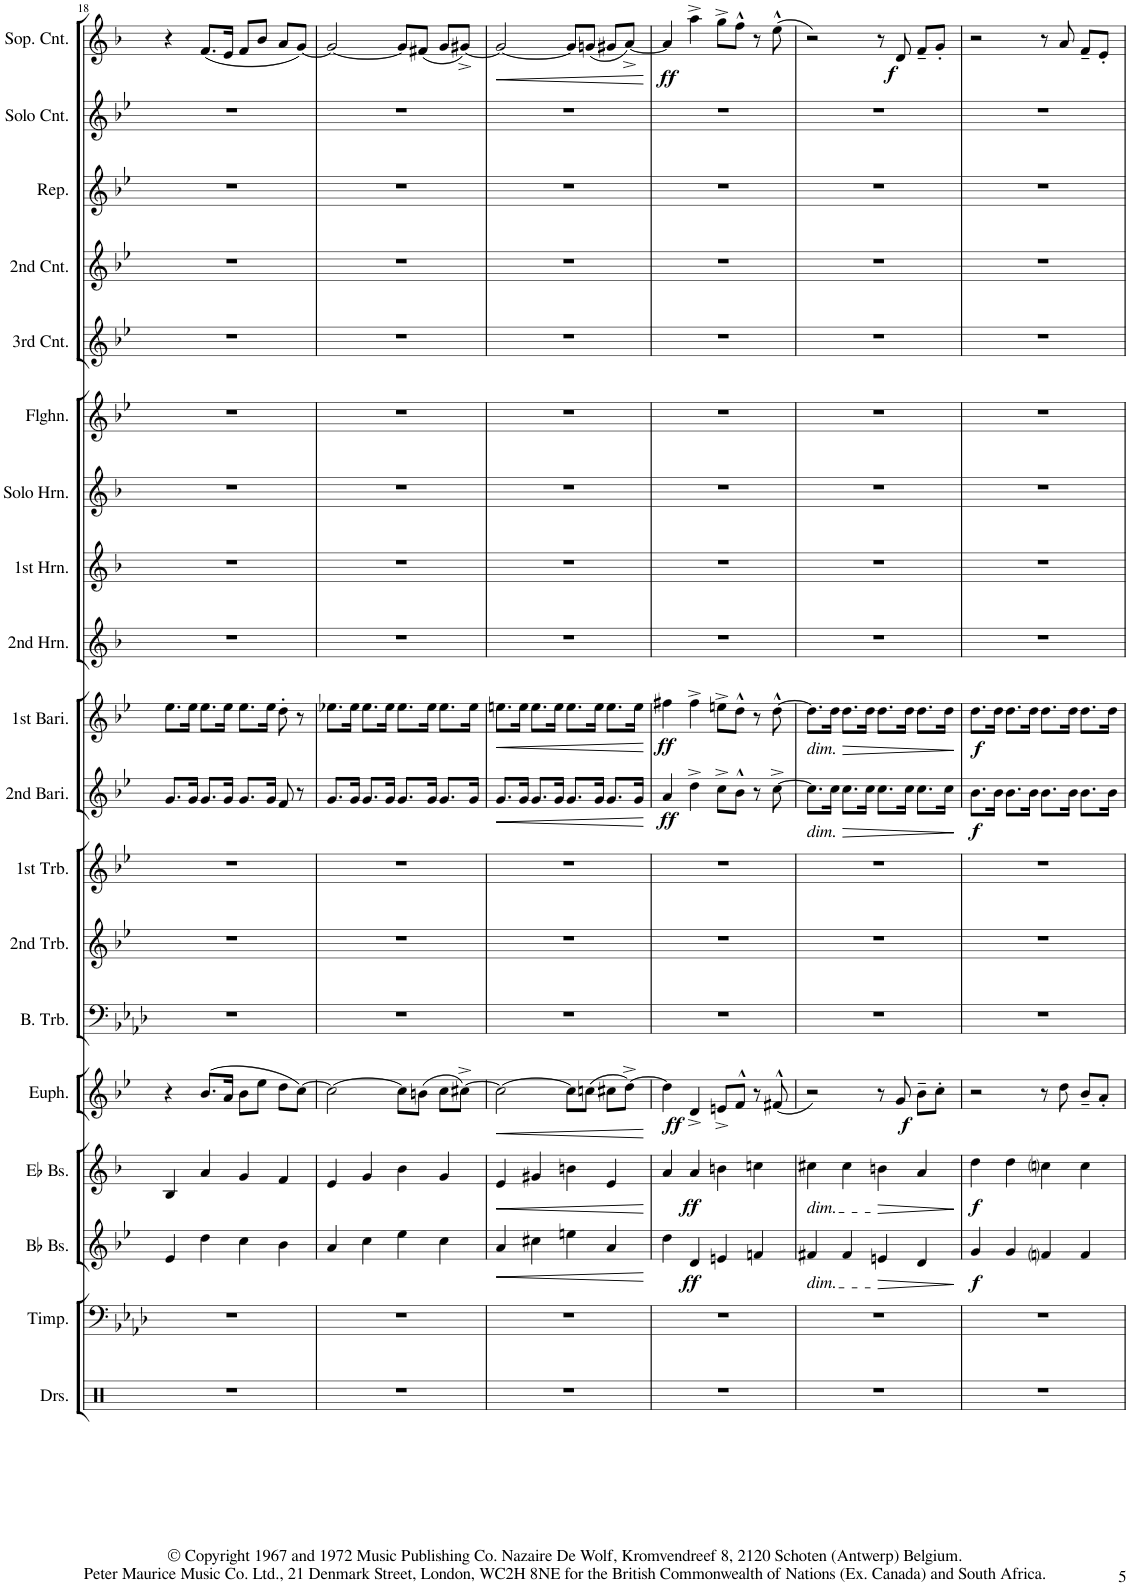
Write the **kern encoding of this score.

**kern	**kern	**kern	**dynam	**kern	**dynam	**kern	**dynam	**kern	**kern	**kern	**kern	**dynam	**kern	**dynam	**kern	**kern	**kern	**kern	**kern	**kern	**kern	**kern	**kern	**dynam
*part19	*part18	*part17	*part17	*part16	*part16	*part15	*part15	*part14	*part13	*part12	*part11	*part11	*part10	*part10	*part9	*part8	*part7	*part6	*part5	*part4	*part3	*part2	*part1	*part1
*staff19	*staff18	*staff17	*staff17	*staff16	*staff16	*staff15	*staff15	*staff14	*staff13	*staff12	*staff11	*staff11	*staff10	*staff10	*staff9	*staff8	*staff7	*staff6	*staff5	*staff4	*staff3	*staff2	*staff1	*staff1
*I"Drumset	*I"Timpani	*I"Bb Bass	*	*I"Eb Bass	*	*I"Euphonium	*	*I"Bass Trombone	*I"2nd Trombone	*I"1st Trombone	*I"2nd Baritone	*	*I"1st Baritone	*	*I"2nd Horn	*I"1st Horn	*I"Solo Horn	*I"Flugelhorn	*I"3rd Cornet	*I"2nd Cornet	*I"Repiano	*I"Solo Cornet	*I"Soprano Cornet	*
*I'Drs.	*I'Timp.	*I'Bb Bs.	*	*I'Eb Bs.	*	*I'Euph.	*	*I'B. Trb.	*I'2nd Trb.	*I'1st Trb.	*I'2nd Bari.	*	*I'1st Bari.	*	*I'2nd Hrn.	*I'1st Hrn.	*I'Solo Hrn.	*I'Flghn.	*I'3rd Cnt.	*I'2nd Cnt.	*I'Rep.	*I'Solo Cnt.	*I'Sop. Cnt.	*
!!LO:PB:g=z
*clefX	*clefF4	*clefG2	*	*clefG2	*	*clefG2	*	*clefF4	*clefG2	*clefG2	*clefG2	*	*clefG2	*	*clefG2	*clefG2	*clefG2	*clefG2	*clefG2	*clefG2	*clefG2	*clefG2	*clefG2	*
*	*	*Trd15c26	*	*Trd12c21	*	*Trd8c14	*	*Trd7c12	*Trd1c2	*Trd1c2	*Trd1c2	*	*Trd1c2	*	*Trd5c9	*Trd5c9	*Trd5c9	*Trd1c2	*Trd1c2	*Trd1c2	*Trd1c2	*Trd1c2	*Trd-2c-3	*
*k[]	*k[b-e-a-d-]	*k[b-e-]	*	*k[b-]	*	*k[b-e-]	*	*k[b-e-a-d-]	*k[b-e-]	*k[b-e-]	*k[b-e-]	*	*k[b-e-]	*	*k[b-]	*k[b-]	*k[b-]	*k[b-e-]	*k[b-e-]	*k[b-e-]	*k[b-e-]	*k[b-e-]	*k[b-]	*
*M2/2	*M2/2	*M2/2	*	*M2/2	*	*M2/2	*	*M2/2	*M2/2	*M2/2	*M2/2	*	*M2/2	*	*M2/2	*M2/2	*M2/2	*M2/2	*M2/2	*M2/2	*M2/2	*M2/2	*M2/2	*
*met(c|)	*met(c|)	*met(c|)	*	*met(c|)	*	*met(c|)	*	*met(c|)	*met(c|)	*met(c|)	*met(c|)	*	*met(c|)	*	*met(c|)	*met(c|)	*met(c|)	*met(c|)	*met(c|)	*met(c|)	*met(c|)	*met(c|)	*met(c|)	*
=18	=18	=18	=18	=18	=18	=18	=18	=18	=18	=18	=18	=18	=18	=18	=18	=18	=18	=18	=18	=18	=18	=18	=18	=18
1r	1r	4e-/	.	4B-/	.	4r	.	1r	1r	1r	8.g/L	.	8.ee-\L	.	1r	1r	1r	1r	1r	1r	1r	1r	4r	.
.	.	.	.	.	.	.	.	.	.	.	16g/Jk	.	16ee-\Jk	.	.	.	.	.	.	.	.	.	.	.
.	.	4dd\	.	4a/	.	(8.b-/L	.	.	.	.	8.g/L	.	8.ee-\L	.	.	.	.	.	.	.	.	.	(8.f/L	.
.	.	.	.	.	.	16a/Jk	.	.	.	.	16g/Jk	.	16ee-\Jk	.	.	.	.	.	.	.	.	.	16e/Jk	.
.	.	4cc\	.	4g/	.	8b-\L	.	.	.	.	8.g/L	.	8.ee-\L	.	.	.	.	.	.	.	.	.	8f/L	.
.	.	.	.	.	.	8ee-\J	.	.	.	.	.	.	.	.	.	.	.	.	.	.	.	.	8b-/J	.
.	.	.	.	.	.	.	.	.	.	.	16g/Jk	.	16ee-\Jk	.	.	.	.	.	.	.	.	.	.	.
.	.	4b-\	.	4f/	.	8dd\L	.	.	.	.	8f/	.	8dd'\	.	.	.	.	.	.	.	.	.	8a/L	.
.	.	.	.	.	.	[8cc\J)	.	.	.	.	8r	.	8r	.	.	.	.	.	.	.	.	.	[8g/J)	.
=19	=19	=19	=19	=19	=19	=19	=19	=19	=19	=19	=19	=19	=19	=19	=19	=19	=19	=19	=19	=19	=19	=19	=19	=19
1r	1r	4a/	.	4e/	.	2cc\_	.	1r	1r	1r	8.g/L	.	8.ee-X\L	.	1r	1r	1r	1r	1r	1r	1r	1r	2g/_	.
.	.	.	.	.	.	.	.	.	.	.	16g/Jk	.	16ee-\Jk	.	.	.	.	.	.	.	.	.	.	.
.	.	4cc\	.	4g/	.	.	.	.	.	.	8.g/L	.	8.ee-\L	.	.	.	.	.	.	.	.	.	.	.
.	.	.	.	.	.	.	.	.	.	.	16g/Jk	.	16ee-\Jk	.	.	.	.	.	.	.	.	.	.	.
.	.	4ee-\	.	4b-\	.	8cc\L]	.	.	.	.	8.g/L	.	8.ee-\L	.	.	.	.	.	.	.	.	.	8g/L]	.
.	.	.	.	.	.	(8bn\J	.	.	.	.	.	.	.	.	.	.	.	.	.	.	.	.	(8f#X/J	.
.	.	.	.	.	.	.	.	.	.	.	16g/Jk	.	16ee-\Jk	.	.	.	.	.	.	.	.	.	.	.
.	.	4cc\	.	4g/	.	8cc\L	.	.	.	.	8.g/L	.	8.ee-\L	.	.	.	.	.	.	.	.	.	8g/L	.
.	.	.	.	.	.	[8cc#X^\J)	.	.	.	.	.	.	.	.	.	.	.	.	.	.	.	.	[8g#X^/J)	.
.	.	.	.	.	.	.	.	.	.	.	16g/Jk	.	16ee-\Jk	.	.	.	.	.	.	.	.	.	.	.
=20	=20	=20	=20	=20	=20	=20	=20	=20	=20	=20	=20	=20	=20	=20	=20	=20	=20	=20	=20	=20	=20	=20	=20	=20
!	!	!	!LO:HP:b	!	!LO:HP:b	!	!LO:HP:b	!	!	!	!	!LO:HP:b	!	!LO:HP:b	!	!	!	!	!	!	!	!	!	!LO:HP:b
1r	1r	4a/	<	4e/	<	2cc#\_	<	1r	1r	1r	8.g/L	<	8.een\L	<	1r	1r	1r	1r	1r	1r	1r	1r	2g#/_	<
.	.	.	.	.	.	.	.	.	.	.	16g/Jk	.	16ee\Jk	.	.	.	.	.	.	.	.	.	.	.
.	.	4cc#X\	.	4g#X/	.	.	.	.	.	.	8.g/L	.	8.ee\L	.	.	.	.	.	.	.	.	.	.	.
.	.	.	.	.	.	.	.	.	.	.	16g/Jk	.	16ee\Jk	.	.	.	.	.	.	.	.	.	.	.
.	.	4een\	.	4bn\	.	8cc#\L]	.	.	.	.	8.g/L	.	8.ee\L	.	.	.	.	.	.	.	.	.	8g#/L]	.
.	.	.	.	.	.	(8ccn\J	.	.	.	.	.	.	.	.	.	.	.	.	.	.	.	.	(8gn/J	.
.	.	.	.	.	.	.	.	.	.	.	16g/Jk	.	16ee\Jk	.	.	.	.	.	.	.	.	.	.	.
.	.	4a/	.	4e/	.	8cc#X\L	.	.	.	.	8.g/L	.	8.ee\L	.	.	.	.	.	.	.	.	.	8g#X/L	.
.	.	.	.	.	.	[8dd^\J)	.	.	.	.	.	.	.	.	.	.	.	.	.	.	.	.	[8a^/J)	.
.	.	.	.	.	.	.	.	.	.	.	16g/Jk	.	16ee\Jk	.	.	.	.	.	.	.	.	.	.	.
.	.	.	[	.	[	.	[	.	.	.	.	[	.	[	.	.	.	.	.	.	.	.	.	[
=21	=21	=21	=21	=21	=21	=21	=21	=21	=21	=21	=21	=21	=21	=21	=21	=21	=21	=21	=21	=21	=21	=21	=21	=21
!	!	!	!	!	!	!	!	!	!	!	!	!LO:DY:b	!	!LO:DY:b	!	!	!	!	!	!	!	!	!	!LO:DY:b
1r	1r	4dd\	.	4a/	.	4dd\]	.	1r	1r	1r	4a/	ff	4ff#X\	ff	1r	1r	1r	1r	1r	1r	1r	1r	4a/]	ff
!	!	!	!LO:DY:b	!	!LO:DY:b	!	!LO:DY:b	!	!	!	!	!	!	!	!	!	!	!	!	!	!	!	!	!
.	.	4d/	ff	4a/	ff	4d^/	ff	.	.	.	4dd^\	.	4ff#^\	.	.	.	.	.	.	.	.	.	4aa^\	.
.	.	4en/	.	4bn\	.	8en^/L	.	.	.	.	8cc^\L	.	8een^\L	.	.	.	.	.	.	.	.	.	8gg^\L	.
.	.	.	.	.	.	8f^^/J	.	.	.	.	8b-^^\J	.	8dd^^\J	.	.	.	.	.	.	.	.	.	8ff^^\J	.
.	.	4fn/	.	4ccn\	.	8r	.	.	.	.	8r	.	8r	.	.	.	.	.	.	.	.	.	8r	.
.	.	.	.	.	.	(8f#X^^/	.	.	.	.	[8cc^\	.	[8dd^^\	.	.	.	.	.	.	.	.	.	(8ee^^\	.
=22	=22	=22	=22	=22	=22	=22	=22	=22	=22	=22	=22	=22	=22	=22	=22	=22	=22	=22	=22	=22	=22	=22	=22	=22
!	!	!	!	!	!	!	!	!	!	!	!	!	!LO:TX:b:i:t=dim.	!	!	!	!	!	!	!	!	!	!	!
!	!	!	!	!	!	!	!	!	!	!	!LO:TX:b:i:t=dim.	!	!	!	!	!	!	!	!	!	!	!	!	!
!	!	!	!	!LO:TX:b:i:t=dim.	!	!	!	!	!	!	!	!	!	!	!	!	!	!	!	!	!	!	!	!
!	!	!LO:TX:b:i:t=dim.	!	!	!	!	!	!	!	!	!	!	!	!	!	!	!	!	!	!	!	!	!	!
1r	1r	4f#X/	.	4cc#X\	.	2r)	.	1r	1r	1r	8.cc\L]	.	8.dd\L]	.	1r	1r	1r	1r	1r	1r	1r	1r	2r)	.
.	.	.	.	.	.	.	.	.	.	.	16cc\Jk	.	16dd\Jk	.	.	.	.	.	.	.	.	.	.	.
!	!	!	!	!	!	!	!	!	!	!	!	!LO:HP:b	!	!LO:HP:b	!	!	!	!	!	!	!	!	!	!
.	.	4f#/	.	4cc#\	.	.	.	.	.	.	8.cc\L	>	8.dd\L	>	.	.	.	.	.	.	.	.	.	.
.	.	.	.	.	.	.	.	.	.	.	16cc\Jk	.	16dd\Jk	.	.	.	.	.	.	.	.	.	.	.
!	!	!	!LO:HP:b	!	!LO:HP:b	!	!	!	!	!	!	!	!	!	!	!	!	!	!	!	!	!	!	!
.	.	4en/	>	4bn\	>	8r	.	.	.	.	8.cc\L	.	8.dd\L	.	.	.	.	.	.	.	.	.	8r	.
!	!	!	!	!	!	!	!LO:DY:b	!	!	!	!	!	!	!	!	!	!	!	!	!	!	!	!	!LO:DY:b
.	.	.	.	.	.	8g/	f	.	.	.	.	.	.	.	.	.	.	.	.	.	.	.	8d/	f
.	.	.	.	.	.	.	.	.	.	.	16cc\Jk	.	16dd\Jk	.	.	.	.	.	.	.	.	.	.	.
.	.	4d/	.	4a/	.	8b-~\L	.	.	.	.	8.cc\L	.	8.dd\L	.	.	.	.	.	.	.	.	.	8f~/L	.
.	.	.	.	.	.	8cc'\J	.	.	.	.	.	.	.	.	.	.	.	.	.	.	.	.	8g'/J	.
.	.	.	.	.	.	.	.	.	.	.	16cc\Jk	.	16dd\Jk	.	.	.	.	.	.	.	.	.	.	.
.	.	.	]	.	]	.	.	.	.	.	.	]	.	]	.	.	.	.	.	.	.	.	.	.
=23	=23	=23	=23	=23	=23	=23	=23	=23	=23	=23	=23	=23	=23	=23	=23	=23	=23	=23	=23	=23	=23	=23	=23	=23
!	!	!	!LO:DY:b	!	!LO:DY:b	!	!	!	!	!	!	!LO:DY:b	!	!LO:DY:b	!	!	!	!	!	!	!	!	!	!
1r	1r	4g/	f	4dd\	f	2r	.	1r	1r	1r	8.b-\L	f	8.dd\L	f	1r	1r	1r	1r	1r	1r	1r	1r	2r	.
.	.	.	.	.	.	.	.	.	.	.	16b-\Jk	.	16dd\Jk	.	.	.	.	.	.	.	.	.	.	.
.	.	4g/	.	4dd\	.	.	.	.	.	.	8.b-\L	.	8.dd\L	.	.	.	.	.	.	.	.	.	.	.
.	.	.	.	.	.	.	.	.	.	.	16b-\Jk	.	16dd\Jk	.	.	.	.	.	.	.	.	.	.	.
.	.	4fni/	.	4ccni\	.	8r	.	.	.	.	8.b-\L	.	8.dd\L	.	.	.	.	.	.	.	.	.	8r	.
.	.	.	.	.	.	8dd\	.	.	.	.	.	.	.	.	.	.	.	.	.	.	.	.	8a/	.
.	.	.	.	.	.	.	.	.	.	.	16b-\Jk	.	16dd\Jk	.	.	.	.	.	.	.	.	.	.	.
.	.	4f/	.	4cc\	.	8b-~/L	.	.	.	.	8.b-\L	.	8.dd\L	.	.	.	.	.	.	.	.	.	8f~/L	.
.	.	.	.	.	.	8a'/J	.	.	.	.	.	.	.	.	.	.	.	.	.	.	.	.	8e'/J	.
.	.	.	.	.	.	.	.	.	.	.	16b-\Jk	.	16dd\Jk	.	.	.	.	.	.	.	.	.	.	.
=	=	=	=	=	=	=	=	=	=	=	=	=	=	=	=	=	=	=	=	=	=	=	=	=
*-	*-	*-	*-	*-	*-	*-	*-	*-	*-	*-	*-	*-	*-	*-	*-	*-	*-	*-	*-	*-	*-	*-	*-	*-
